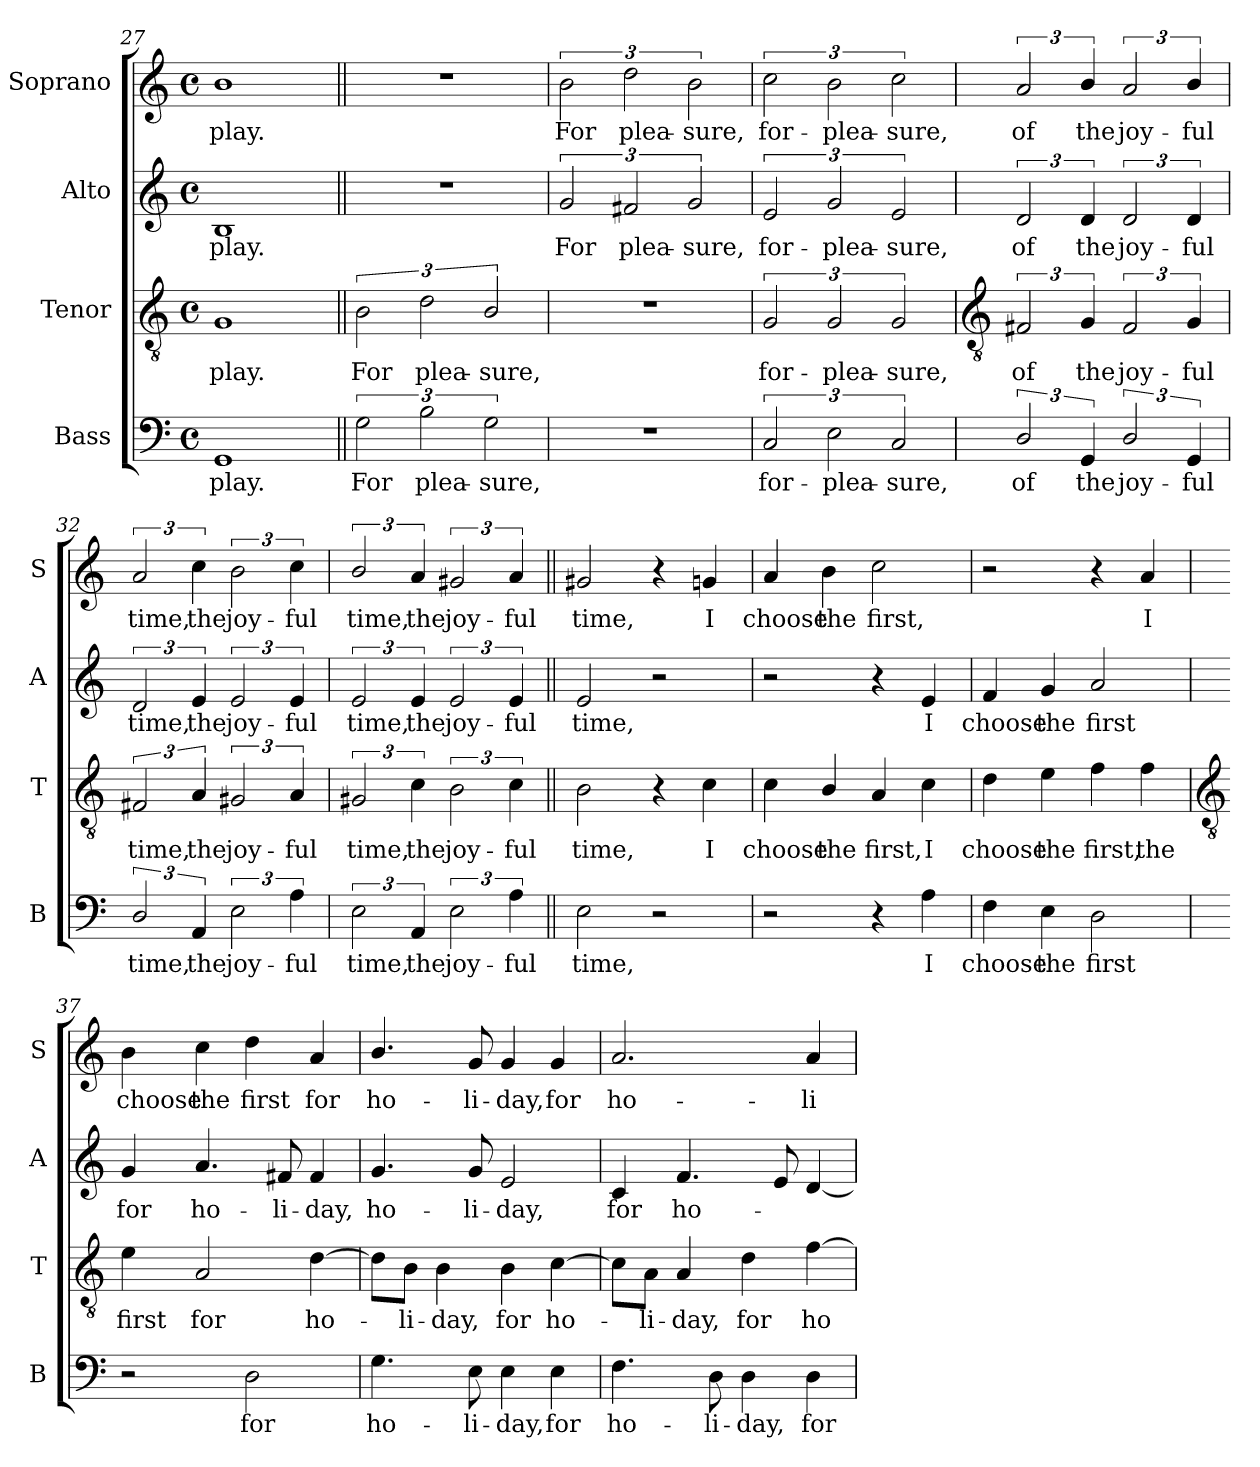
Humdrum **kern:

**kern	**text	**kern	**text	**kern	**text	**kern	**text
*part4	*part4	*part3	*part3	*part2	*part2	*part1	*part1
*staff4	*staff4	*staff3	*staff3	*staff2	*staff2	*staff1	*staff1
*I"Bass	*	*I"Tenor	*	*I"Alto	*	*I"Soprano	*
*I'B	*	*I'T	*	*I'A	*	*I'S	*
*clefF4	*	*clefGv2	*	*clefG2	*	*clefG2	*
*k[]	*	*k[]	*	*k[]	*	*k[]	*
*C:	*	*C:	*	*C:	*	*C:	*
*M4/4	*	*M4/4	*	*M4/4	*	*M4/4	*
*met(c)	*	*met(c)	*	*met(c)	*	*met(c)	*
=27	=27	=27	=27	=27	=27	=27	=27
!	!LO:LY:b	!	!LO:LY:b	!	!LO:LY:b	!	!LO:LY:b
1GG	play.	1G	play.	1B	play.	1b	play.
=28||	=28||	=28||	=28||	=28||	=28||	=28||	=28||
!	!LO:LY:b	!	!LO:LY:b	!	!	!	!
3G	For	3B	For	1r	.	1r	.
!	!LO:LY:b	!	!LO:LY:b	!	!	!	!
3B	plea-	3d	plea-	.	.	.	.
!	!LO:LY:b	!	!LO:LY:b	!	!	!	!
3G	-sure,	3B/	-sure,	.	.	.	.
=29	=29	=29	=29	=29	=29	=29	=29
!	!	!	!	!	!LO:LY:b	!	!LO:LY:b
1r	.	1r	.	3g	For	3b	For
!	!	!	!	!	!LO:LY:b	!	!LO:LY:b
.	.	.	.	3f#X	plea-	3dd	plea-
!	!	!	!	!	!LO:LY:b	!	!LO:LY:b
.	.	.	.	3g	-sure,	3b	-sure,
=30	=30	=30	=30	=30	=30	=30	=30
!	!LO:LY:b	!	!LO:LY:b	!	!LO:LY:b	!	!LO:LY:b
3C	for-	3G	for-	3e	for-	3cc	for-
!	!LO:LY:b	!	!LO:LY:b	!	!LO:LY:b	!	!LO:LY:b
3E	-plea-	3G	-plea-	3g	-plea-	3b	-plea-
!	!LO:LY:b	!	!LO:LY:b	!	!LO:LY:b	!	!LO:LY:b
3C	-sure,	3G	-sure,	3e	-sure,	3cc	-sure,
!!LO:LB:g=z
=31	=31	=31	=31	=31	=31	=31	=31
*	*	*clefGv2	*	*	*	*	*
!	!LO:LY:b	!	!LO:LY:b	!	!LO:LY:b	!	!LO:LY:b
3D/	of	3F#X	of	3d	of	3a	of
!	!LO:LY:b	!	!LO:LY:b	!	!LO:LY:b	!	!LO:LY:b
6GG	the	6G	the	6d	the	6b/	the
!	!LO:LY:b	!	!LO:LY:b	!	!LO:LY:b	!	!LO:LY:b
3D/	joy-	3F#	joy-	3d	joy-	3a	joy-
!	!LO:LY:b	!	!LO:LY:b	!	!LO:LY:b	!	!LO:LY:b
6GG	-ful	6G	-ful	6d	-ful	6b/	-ful
=32	=32	=32	=32	=32	=32	=32	=32
!	!LO:LY:b	!	!LO:LY:b	!	!LO:LY:b	!	!LO:LY:b
3D/	time,	3F#X	time,	3d	time,	3a	time,
!	!LO:LY:b	!	!LO:LY:b	!	!LO:LY:b	!	!LO:LY:b
6AA	the	6A	the	6e	the	6cc	the
!	!LO:LY:b	!	!LO:LY:b	!	!LO:LY:b	!	!LO:LY:b
3E	joy-	3G#X	joy-	3e	joy-	3b	joy-
!	!LO:LY:b	!	!LO:LY:b	!	!LO:LY:b	!	!LO:LY:b
6A	-ful	6A	-ful	6e	-ful	6cc	-ful
=33	=33	=33	=33	=33	=33	=33	=33
!	!LO:LY:b	!	!LO:LY:b	!	!LO:LY:b	!	!LO:LY:b
3E	time,	3G#X	time,	3e	time,	3b/	time,
!	!LO:LY:b	!	!LO:LY:b	!	!LO:LY:b	!	!LO:LY:b
6AA	the	6c	the	6e	the	6a	the
!	!LO:LY:b	!	!LO:LY:b	!	!LO:LY:b	!	!LO:LY:b
3E	joy-	3B	joy-	3e	joy-	3g#X	joy-
!	!LO:LY:b	!	!LO:LY:b	!	!LO:LY:b	!	!LO:LY:b
6A	-ful	6c	-ful	6e	-ful	6a	-ful
=34||	=34||	=34||	=34||	=34||	=34||	=34||	=34||
!	!LO:LY:b	!	!LO:LY:b	!	!LO:LY:b	!	!LO:LY:b
2E	time,	2B	time,	2e	time,	2g#X	time,
2r	.	4r	.	2r	.	4r	.
!	!	!	!LO:LY:b	!	!	!	!LO:LY:b
.	.	4c	I	.	.	4gn	I
=35	=35	=35	=35	=35	=35	=35	=35
!	!	!	!LO:LY:b	!	!	!	!LO:LY:b
2r	.	4c	choose	2r	.	4a	choose
!	!	!	!LO:LY:b	!	!	!	!LO:LY:b
.	.	4B/	the	.	.	4b	the
!	!	!	!LO:LY:b	!	!	!	!LO:LY:b
4r	.	4A	first,	4r	.	2cc	first,
!	!LO:LY:b	!	!LO:LY:b	!	!LO:LY:b	!	!
4A	I	4c	I	4e	I	.	.
=36	=36	=36	=36	=36	=36	=36	=36
!	!LO:LY:b	!	!LO:LY:b	!	!LO:LY:b	!	!
4F	choose	4d	choose	4f	choose	2r	.
!	!LO:LY:b	!	!LO:LY:b	!	!LO:LY:b	!	!
4E	the	4e	the	4g	the	.	.
!	!LO:LY:b	!	!LO:LY:b	!	!LO:LY:b	!	!
2D	first	4f	first,	2a	first	4r	.
!	!	!	!LO:LY:b	!	!	!	!LO:LY:b
.	.	4f	the	.	.	4a	I
!!LO:LB:g=z
=37	=37	=37	=37	=37	=37	=37	=37
*	*	*clefGv2	*	*	*	*	*
!	!	!	!LO:LY:b	!	!LO:LY:b	!	!LO:LY:b
2r	.	4e	first	4g	for	4b	choose
!	!	!	!LO:LY:b	!	!LO:LY:b	!	!LO:LY:b
.	.	2A	for	4.a	ho-	4cc	the
!	!LO:LY:b	!	!	!	!	!	!LO:LY:b
2D	for	.	.	.	.	4dd	first
!	!	!	!	!	!LO:LY:b	!	!
.	.	.	.	8f#X	-li-	.	.
!	!	!	!LO:LY:b	!	!LO:LY:b	!	!LO:LY:b
.	.	[4d	ho-	4f#	-day,	4a	for
=38	=38	=38	=38	=38	=38	=38	=38
!	!LO:LY:b	!	!	!	!LO:LY:b	!	!LO:LY:b
4.G	ho-	8d\L]	.	4.g	ho-	4.b/	ho-
!	!	!	!LO:LY:b	!	!	!	!
.	.	8B\J	li-	.	.	.	.
!	!	!	!LO:LY:b	!	!	!	!
.	.	4B	-day,	.	.	.	.
!	!LO:LY:b	!	!	!	!LO:LY:b	!	!LO:LY:b
8E	-li-	.	.	8g	-li-	8g	-li-
!	!LO:LY:b	!	!LO:LY:b	!	!LO:LY:b	!	!LO:LY:b
4E	-day,	4B	for	2e	-day,	4g	-day,
!	!LO:LY:b	!	!LO:LY:b	!	!	!	!LO:LY:b
4E	for	[4c	ho-	.	.	4g	for
=39	=39	=39	=39	=39	=39	=39	=39
!	!LO:LY:b	!	!	!	!LO:LY:b	!	!LO:LY:b
4.F	ho-	8c\L]	.	4c	for	2.a	ho-
!	!	!	!LO:LY:b	!	!	!	!
.	.	8A\J	li-	.	.	.	.
!	!	!	!LO:LY:b	!	!LO:LY:b	!	!
.	.	4A	-day,	4.f	ho-	.	.
!	!LO:LY:b	!	!	!	!	!	!
8D	-li-	.	.	.	.	.	.
!	!LO:LY:b	!	!LO:LY:b	!	!	!	!
4D	-day,	4d	for	.	.	.	.
.	.	.	.	8e	.	.	.
!	!LO:LY:b	!	!LO:LY:b	!	!	!	!LO:LY:b
4D	for	[4f	ho-	[4d	.	4a	-li-
=	=	=	=	=	=	=	=
*-	*-	*-	*-	*-	*-	*-	*-
